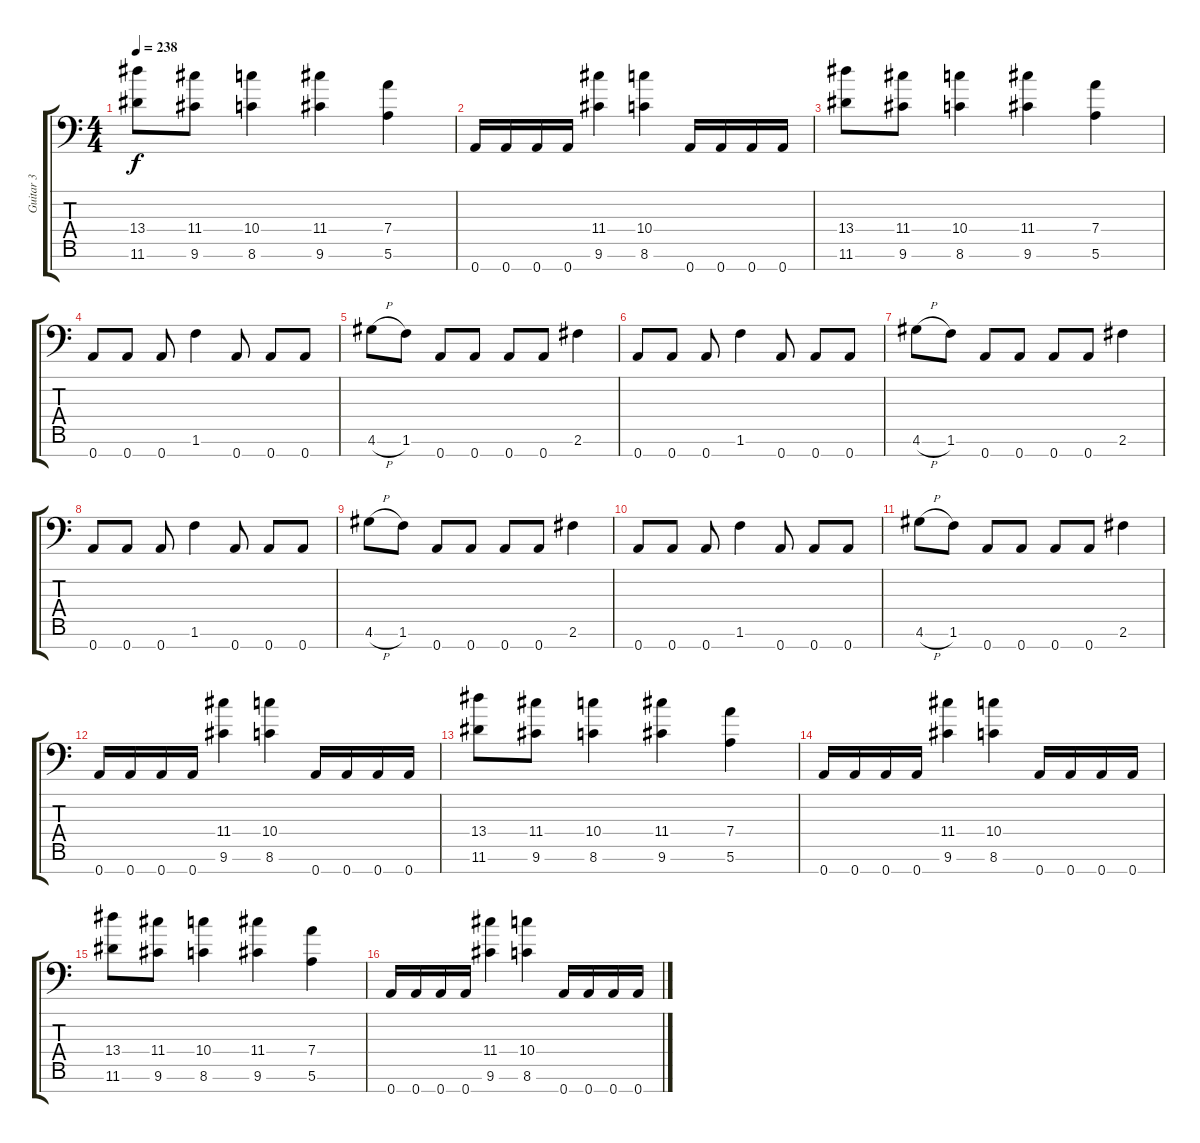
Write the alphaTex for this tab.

\track ("Guitar 3" "Guitar 3") {instrument distortionguitar}
\staff {score tabs}
\tuning (E4 B3 Gb3 D3 A2 E2 A1) {hide}
\ts (4 4)
\tempo 238
\clef f4
\ks c
(13.4 11.6).8{dy f} (11.4 9.6).8 (10.4 8.6).4 (11.4 9.6).4 (7.4 5.6).4 |
0.7.16 0.7.16 0.7.16 0.7.16 (11.4 9.6).4 (10.4 8.6).4 0.7.16 0.7.16 0.7.16 0.7.16 |
(13.4 11.6).8 (11.4 9.6).8 (10.4 8.6).4 (11.4 9.6).4 (7.4 5.6).4 |
0.7.8 0.7.8 0.7.8 1.6.4 0.7.8 0.7.8 0.7.8 |
4.6{h}.8 1.6.8 0.7.8 0.7.8 0.7.8 0.7.8 2.6.4 |
0.7.8 0.7.8 0.7.8 1.6.4 0.7.8 0.7.8 0.7.8 |
4.6{h}.8 1.6.8 0.7.8 0.7.8 0.7.8 0.7.8 2.6.4 |
0.7.8 0.7.8 0.7.8 1.6.4 0.7.8 0.7.8 0.7.8 |
4.6{h}.8 1.6.8 0.7.8 0.7.8 0.7.8 0.7.8 2.6.4 |
0.7.8 0.7.8 0.7.8 1.6.4 0.7.8 0.7.8 0.7.8 |
4.6{h}.8 1.6.8 0.7.8 0.7.8 0.7.8 0.7.8 2.6.4 |
0.7.16 0.7.16 0.7.16 0.7.16 (11.4 9.6).4 (10.4 8.6).4 0.7.16 0.7.16 0.7.16 0.7.16 |
(13.4 11.6).8 (11.4 9.6).8 (10.4 8.6).4 (11.4 9.6).4 (7.4 5.6).4 |
0.7.16 0.7.16 0.7.16 0.7.16 (11.4 9.6).4 (10.4 8.6).4 0.7.16 0.7.16 0.7.16 0.7.16 |
(13.4 11.6).8 (11.4 9.6).8 (10.4 8.6).4 (11.4 9.6).4 (7.4 5.6).4 |
0.7.16 0.7.16 0.7.16 0.7.16 (11.4 9.6).4 (10.4 8.6).4 0.7.16 0.7.16 0.7.16 0.7.16
